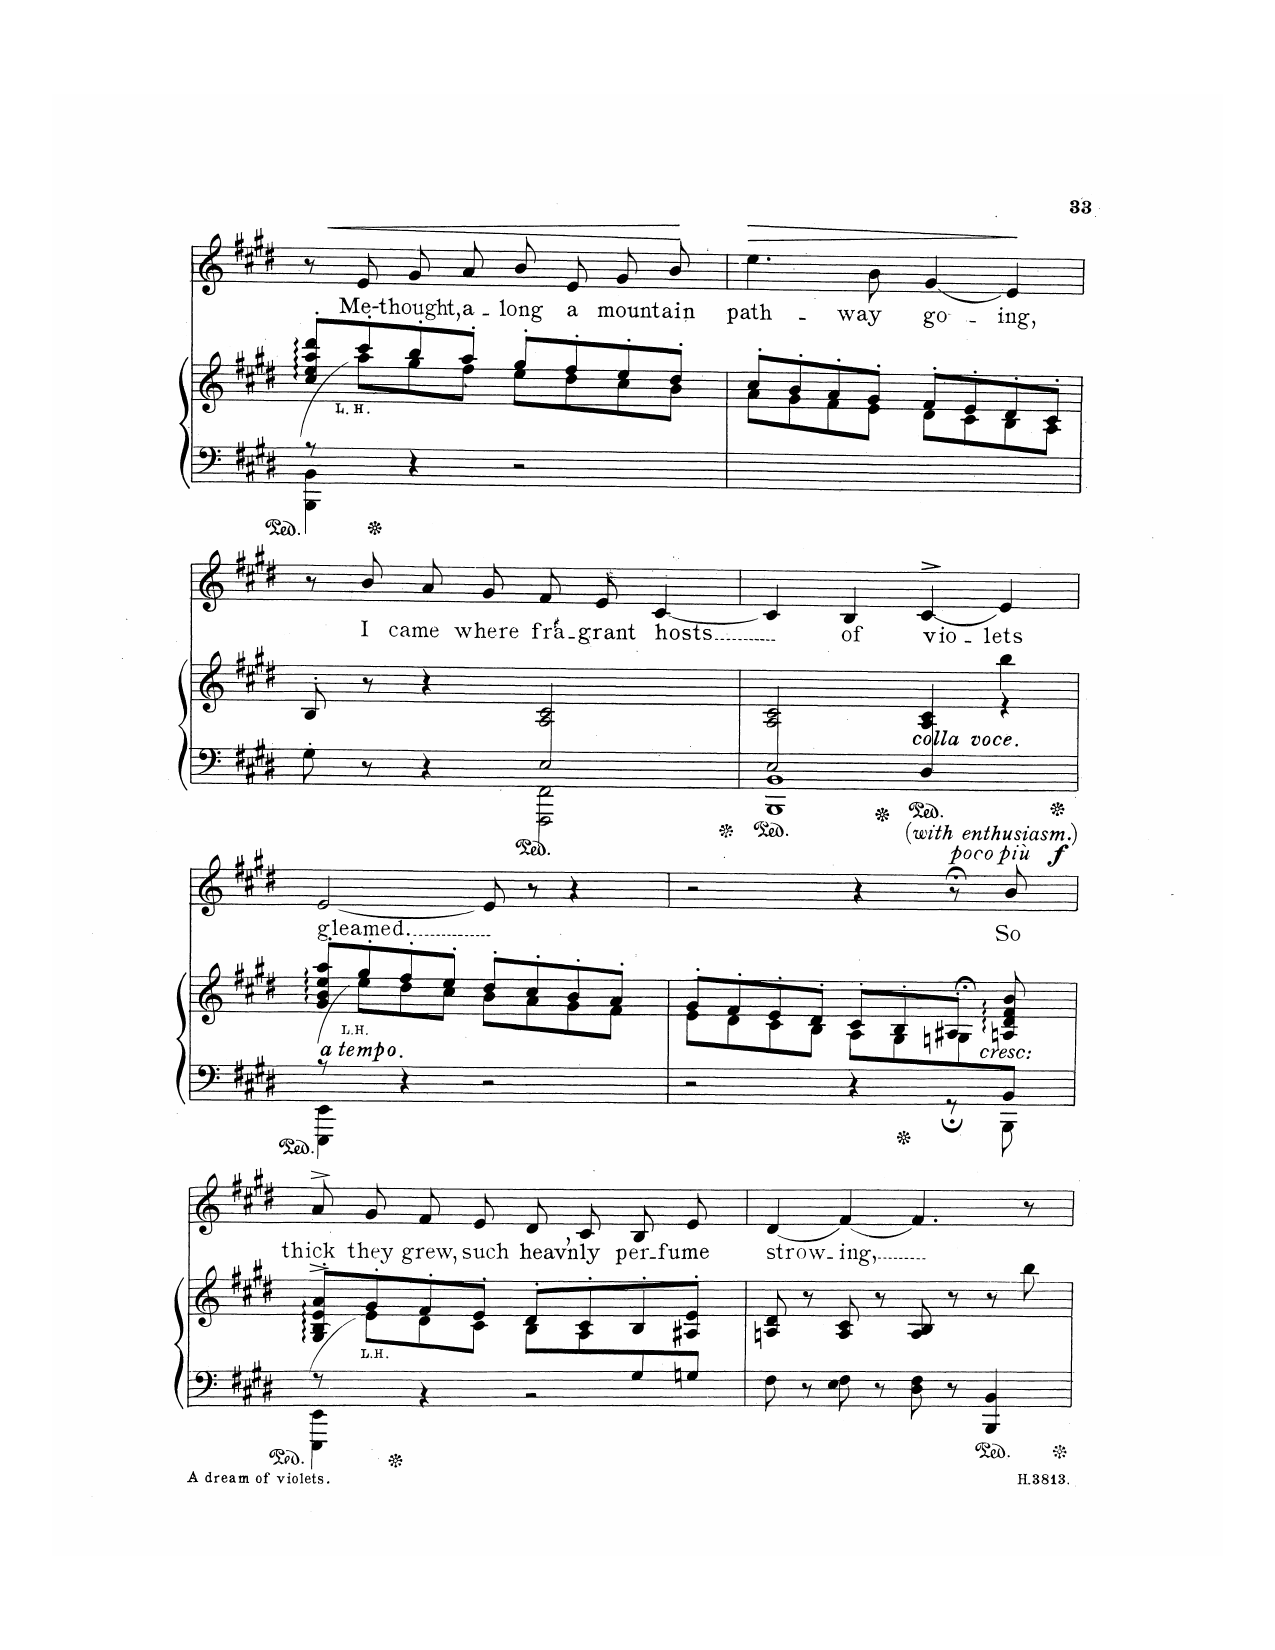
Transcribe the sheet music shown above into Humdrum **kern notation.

**kern	**kern	**kern	**text	**dynam
*part2	*part2	*part1	*part1	*part1
*staff3	*staff2	*staff1	*staff1	*staff1
*I"Piano	*	*I"Baritone	*	*
*I'Pno	*	*	*	*
*clefF4	*clefG2	*clefGv2	*	*
*k[f#c#g#d#]	*k[f#c#g#d#]	*k[f#c#g#d#]	*	*
*M8/8	*M8/8	*M8/8	*	*
=8	=8	=8	=8	=8
*^	*^	*	*	*
!LO:TX:a:t=L.H.	!	!	!	!	!	!
!	!	!	!	!	!	!LO:HP:b
8r	(>4BBB\ 4BB\	8cc#/'> 8ee/'> 8aa/'> 8ddd#/'>L	8ryy	8r	.	<
2..ryy	.	8ccc#'>/	8aa\L	8E/L	Me-	.
.	4r	8bb'>/	8gg#\	8G#/	-thought,	.
.	.	8aa'>/J	8ff#\J	8A/	a-	.
.	2r	8gg#'>/L	8ee\L	8B/	-long	.
.	.	8ff#'>/	8dd#\	8E/	a	.
.	.	8ee'>/	8cc#\	8G#/	moun-	.
.	.	8dd#'>/J	8b\J	8B/J	-tain	.
*v	*v	*	*	*	*	*
*	*v	*v	*	*	*
.	.	.	.	[
=9	=9	=9	=9	=9
*	*^	*	*	*
!	!	!	!	!	!LO:HP:b
1ryy	8cc#'>/L	8a\L	4.e\	path-	>
.	8b'>/	8g#\	.	.	.
.	8a'>/	8f#\	.	.	.
.	8g#'>/J	8e\J	8B\	-way	.
.	8f#'>/L	8d#\L	(4G#/	go-	.
.	8e'>/	8c#\	.	.	.
.	8d#'>/	8B\	4E/)	-ing,	.
.	8c#'>/J	8A\J	.	.	.
*	*v	*v	*	*	*
.	.	.	.	]
=10	=10	=10	=10	=10
*^	*	*	*	*
2ryy	8G#'>\	8B'>/	8r	.	.
.	8r	8r	8B/L	I	.
.	4r	4r	8A/	came	.
.	.	.	8G#/	where	.
2E/	2FFF#\ 2FF#\	2A/ 2c#/	8F#/	fra-	.
.	.	.	8E/J	-grant	.
.	.	.	[4C#/	hosts	.
=11	=11	=11	=11	=11	=11
*	*	*ped	*	*	*
*	*	*^	*	*	*
2E\	1BBB 1BB	2A/ 2c#/	2.ryy	4C#/]	.	.
.	.	.	.	4BB/	of	.
!	!	!LO:TX:i:t=colla voce	!	!	!	!
4D#\	.	4A/ 4c#/	.	(4C#^>/	vio-	.
4ryy	.	4bb\	4r	4E/)	-lets	.
=12	=12	=12	=12	=12	=12	=12
*Xped	*	*	*	*	*	*
*ped	*	*	*	*	*	*
8r	(>4EEE\ 4EE\	8g#/'> 8b/'> 8ee/'> 8aa/'>L	8ryy	[2E/	gleamed.	.
2..ryy	.	8gg#'>/	8ee\L)	.	.	.
!	!LO:TX:a:t=L.H.	!	!	!	!	!
!	!LO:TX:i:t=a tempo	!	!	!	!	!
.	4r	8ff#'>/	8dd#\	.	.	.
.	.	8ee'>/J	8cc#\J	.	.	.
.	2r	8dd#'>/L	8b\L	8E/]	.	.
.	.	8cc#'>/	8a\	8r	.	.
.	.	8b'>/	8g#\	4r	.	.
.	.	8a'>/J	8f#\J	.	.	.
=13	=13	=13	=13	=13	=13	=13
2..ryy	2r	8g#'>/L	8e\L	2r	.	.
.	.	8f#'>/	8d#\	.	.	.
.	.	8e'>/	8c#\	.	.	.
.	.	8d#'>/J	8B\J	.	.	.
.	4r	8c#'>/L	8A\L	4r	.	.
.	.	8B'>/	8G#\	.	.	.
*	*	*Xped	*	*	*	*
!	!	!	!	!LO:TX:i:t=poco più	!	!
!	!	!	!	!LO:TX:i:t=(with enthusiasm)	!	!
.	8r	8A#X;<'>/J	8Gn;\	8r;<	.	.
!	!	!LO:TX:i:t=cresc.	!	!	!	!
!	!	!	!	!	!	!LO:DY:b
8BB/J	8BBB\	8An/ 8d#/ 8f#/ 8b/	8ryy	8B/	So	f
=14	=14	=14	=14	=14	=14	=14
!LO:TX:a:t=L.H.	!	!	!	!	!	!
8r	4EEE\ 4EE\	8G#/'>^> 8B/'>^> 8e/'>^> 8a/'>^>L	8ryy	8A^>/L	thick	.
8ryy	.	8g#'>/	8e/L)	8G#/	they	.
.	4r	8f#'>/	8d#/	8F#/	grew,	.
.	.	8e'>/J	8c#/J	8E/	such	.
.	2r	8d#'>/L	8B\L	8D#/	heav'n-	.
.	.	8c#'>/	8A\	8C#/	-ly	.
8G#/	.	8B'>/	4ryy	8BB/	per-	.
8Gn/J	.	8A#X/'> 8e/'>J	.	8E/J	-fume	.
*v	*v	*	*	*	*	*
*	*v	*v	*	*	*
=15	=15	=15	=15	=15
8F#\	8An/ 8d#/	(4D#/	strow-	.
8r	8r	.	.	.
8E\ 8F#\	8A/ 8c#/	[4F#/)	-ing,	.
8r	8r	.	.	.
8D#\ 8F#\	8A/ 8B/	4.F#/]	.	.
8r	8r	.	.	.
4BBB/ 4BB/	8r	.	.	.
.	8bb\	8r	.	.
=	=	=	=	=
*-	*-	*-	*-	*-
